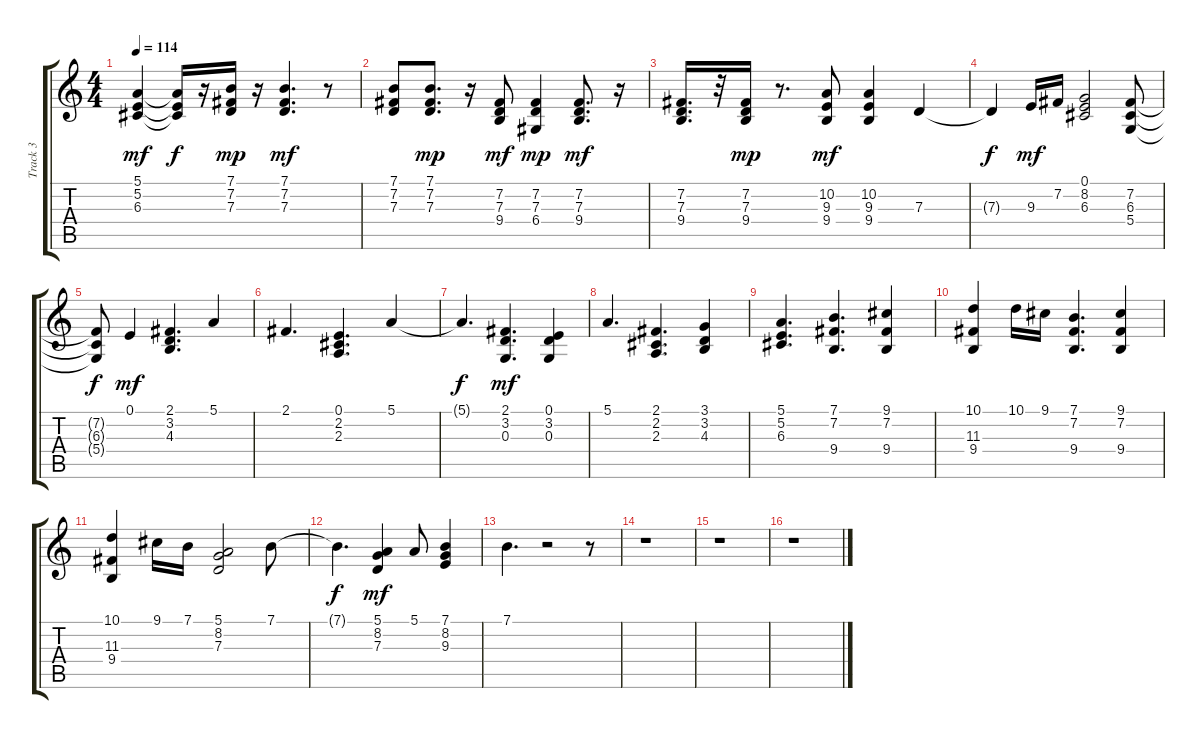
\track ("Track 3" "Track 3") {instrument electricpiano2}
\staff {score tabs}
\tuning (E4 B3 G3 D3 A2 E2) {hide}
\ts (4 4)
\tempo 114
\clef g2
\ks c
(5.1 5.2 6.3).4{dy mf} (5.1{t} 5.2{t} 6.3{t}).16{dy f} r.16 (7.1 7.2 7.3).16{dy mp} r.16 (7.1 7.2 7.3).4{d dy mf} r.8 |
(7.1 7.2 7.3).8 (7.1 7.2 7.3).8{d dy mp} r.16 (7.2 7.3 9.4).8{dy mf} (7.2 7.3 6.4).4{dy mp} (7.2 7.3 9.4).8{d dy mf} r.16 |
(7.2 7.3 9.4).16{d} r.32 (7.2 7.3 9.4).16{dy mp} r.8{d} (10.2 9.3 9.4).8{dy mf} (10.2 9.3 9.4).4 7.3.4 |
7.3{t}.4{dy f} 9.3.16{dy mf} 7.2.16 (0.1 8.2 6.3).2 (7.2 6.3 5.4).8 |
(7.2{t} 6.3{t} 5.4{t}).8{dy f} 0.1.4{dy mf} (2.1 3.2 4.3).4{d} 5.1.4 |
2.1.4{d} (0.1 2.2 2.3).4{d} 5.1.4 |
5.1{t}.4{d dy f} (2.1 3.2 0.3).4{d dy mf} (0.1 3.2 0.3).4 |
5.1.4{d} (2.1 2.2 2.3).4{d} (3.1 3.2 4.3).4 |
(5.1 5.2 6.3).4{d} (7.1 7.2 9.4).4{d} (9.1 7.2 9.4).4 |
(10.1 11.3 9.4).4 10.1.16 9.1.16 (7.1 7.2 9.4).4{d} (9.1 7.2 9.4).4 |
(10.1 11.3 9.4).4 9.1.16 7.1.16 (5.1 8.2 7.3).2 7.1.8 |
7.1{t}.4{d dy f} (5.1 8.2 7.3).4{dy mf} 5.1.8 (7.1 8.2 9.3).4 |
7.1.4{d} r.2 r.8 |
r.1 |
r.1 |
r.1
